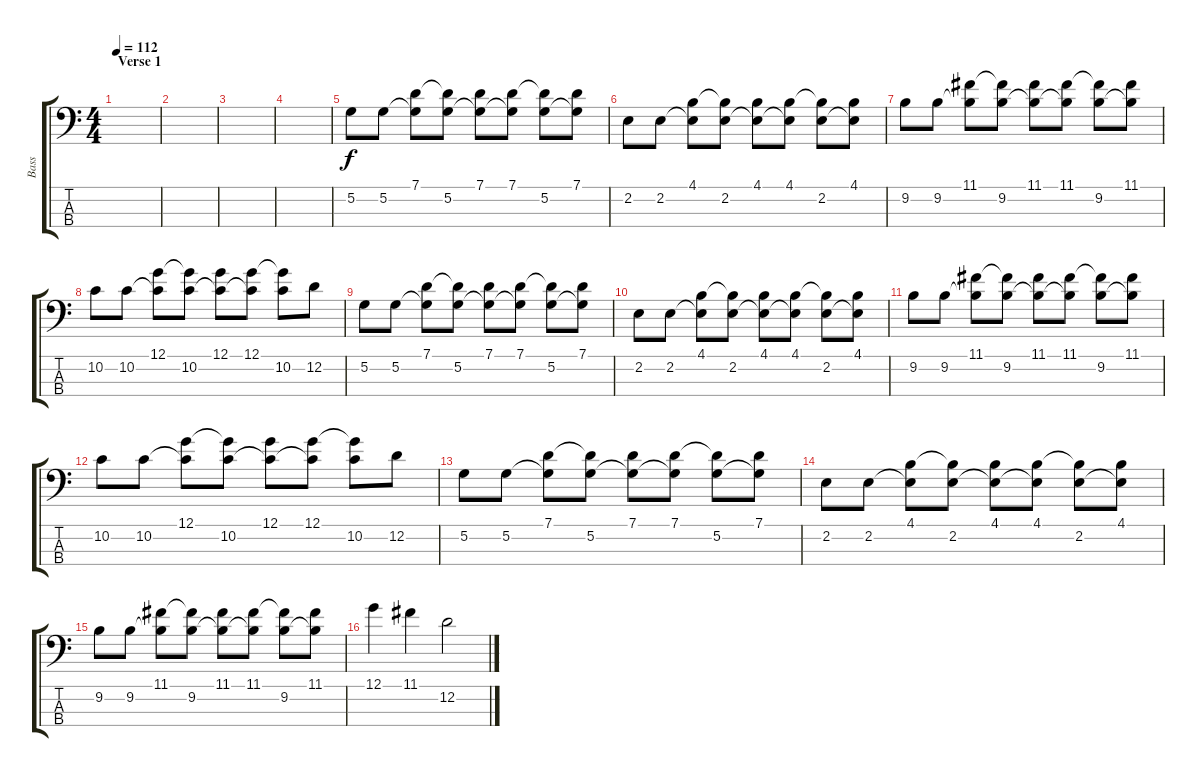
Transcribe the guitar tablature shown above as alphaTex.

\track ("Bass" "Bass") {instrument acousticbass}
\staff {score tabs}
\tuning (G2 D2 A1 E1) {hide}
\ts (4 4)
\section ("" "Verse 1")
\tempo 112
\clef f4
\ks c
|
|
|
|
5.2.8 5.2.8 (7.1 5.2{t}).8 (7.1{t} 5.2).8 (7.1 5.2{t}).8 (7.1 5.2{t}).8 (7.1{t} 5.2).8 (7.1 5.2{t}).8 |
2.2.8 2.2.8 (4.1 2.2{t}).8 (4.1{t} 2.2).8 (4.1 2.2{t}).8 (4.1 2.2{t}).8 (4.1{t} 2.2).8 (4.1 2.2{t}).8 |
9.2.8 9.2.8 (11.1 9.2{t}).8 (11.1{t} 9.2).8 (11.1 9.2{t}).8 (11.1 9.2{t}).8 (11.1{t} 9.2).8 (11.1 9.2{t}).8 |
10.2.8 10.2.8 (12.1 10.2{t}).8 (12.1{t} 10.2).8 (12.1 10.2{t}).8 (12.1 10.2{t}).8 (12.1{t} 10.2).8 12.2.8 |
5.2.8 5.2.8 (7.1 5.2{t}).8 (7.1{t} 5.2).8 (7.1 5.2{t}).8 (7.1 5.2{t}).8 (7.1{t} 5.2).8 (7.1 5.2{t}).8 |
2.2.8 2.2.8 (4.1 2.2{t}).8 (4.1{t} 2.2).8 (4.1 2.2{t}).8 (4.1 2.2{t}).8 (4.1{t} 2.2).8 (4.1 2.2{t}).8 |
9.2.8 9.2.8 (11.1 9.2{t}).8 (11.1{t} 9.2).8 (11.1 9.2{t}).8 (11.1 9.2{t}).8 (11.1{t} 9.2).8 (11.1 9.2{t}).8 |
10.2.8 10.2.8 (12.1 10.2{t}).8 (12.1{t} 10.2).8 (12.1 10.2{t}).8 (12.1 10.2{t}).8 (12.1{t} 10.2).8 12.2.8 |
5.2.8 5.2.8 (7.1 5.2{t}).8 (7.1{t} 5.2).8 (7.1 5.2{t}).8 (7.1 5.2{t}).8 (7.1{t} 5.2).8 (7.1 5.2{t}).8 |
2.2.8 2.2.8 (4.1 2.2{t}).8 (4.1{t} 2.2).8 (4.1 2.2{t}).8 (4.1 2.2{t}).8 (4.1{t} 2.2).8 (4.1 2.2{t}).8 |
9.2.8 9.2.8 (11.1 9.2{t}).8 (11.1{t} 9.2).8 (11.1 9.2{t}).8 (11.1 9.2{t}).8 (11.1{t} 9.2).8 (11.1 9.2{t}).8 |
\section ("" "")
12.1.4 11.1.4 12.2.2
